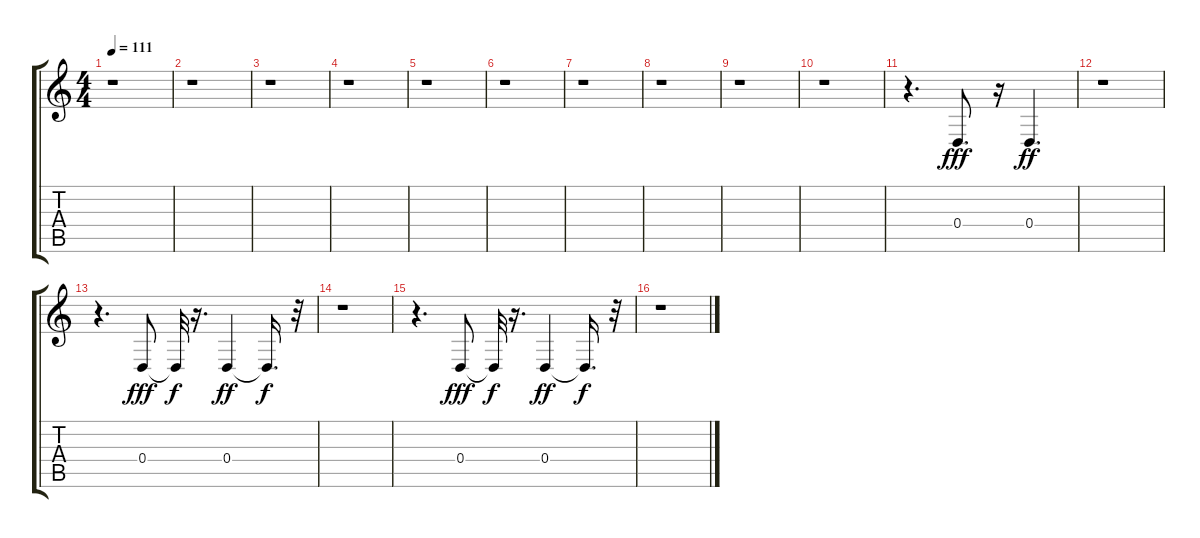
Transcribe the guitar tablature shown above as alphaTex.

\track "" {instrument synthstrings1}
\staff {score tabs}
\tuning (E4 B3 G3 D3 A2 E2) {hide}
\ts (4 4)
\tempo 111
\clef g2
\ks c
r.1{dy fff} |
r.1 |
r.1 |
r.1 |
r.1 |
r.1 |
r.1 |
r.1 |
r.1 |
r.1 |
r.4{d} 0.4.8{d} r.16 0.4.4{d dy ff} |
r.1 |
r.4{d} 0.4.8{dy fff} 0.4{t}.32{dy f} r.16{d} 0.4.4{dy ff} 0.4{t}.16{d dy f} r.32 |
r.1 |
r.4{d} 0.4.8{dy fff} 0.4{t}.32{dy f} r.16{d} 0.4.4{dy ff} 0.4{t}.16{d dy f} r.32 |
r.1
